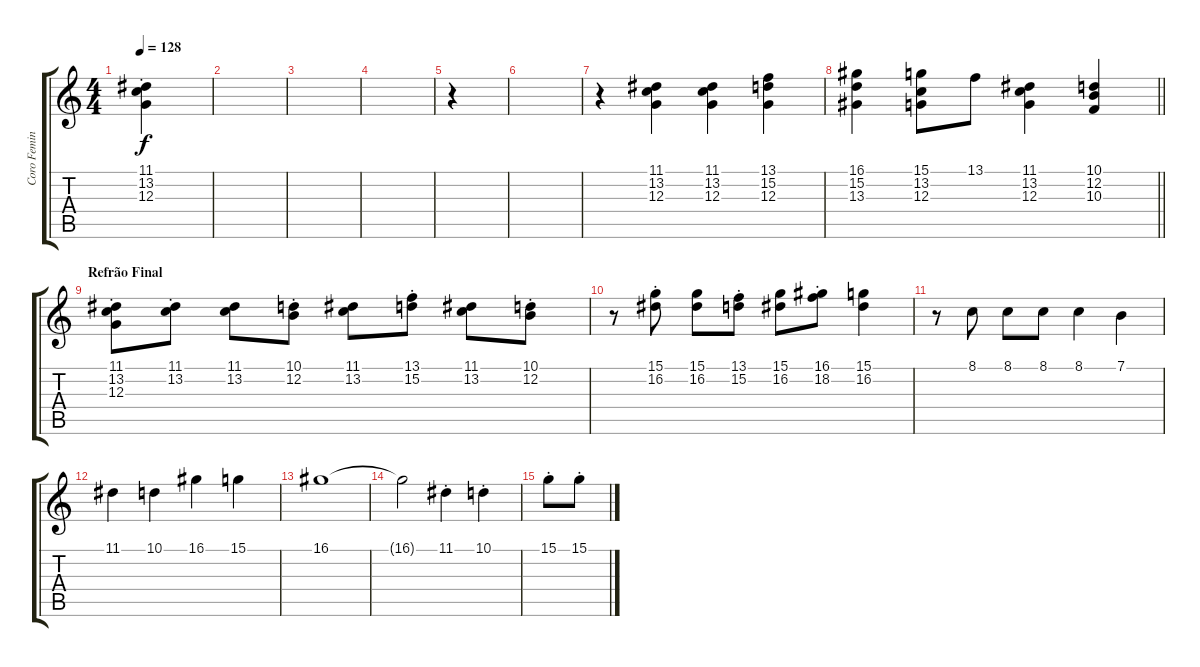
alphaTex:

\track ("Coro Feminino" "Coro Femin") {instrument choiraahs}
\staff {score tabs}
\tuning (E4 B3 G3 D3 A2 E2) {hide}
\ts (4 4)
\tempo 128
\clef g2
\ks c
(11.1{st} 13.2{st} 12.3{st}).4{dy f} |
|
|
|
r.4{volume 12} |
|
r.4 (11.1 13.2 12.3).4 (11.1 13.2 12.3).4 (13.1 15.2 12.3).4 |
\barLineRight lightlight
(16.1 15.2 13.3).4 (15.1 13.2 12.3).8 13.1.8 (11.1 13.2 12.3).4 (10.1 12.2 10.3).4 |
\section ("" "Refrão Final")
(11.1{st} 13.2{st} 12.3{st}).8 (11.1{st} 13.2{st}).8 (11.1 13.2).8 (10.1{st} 12.2{st}).8 (11.1 13.2).8 (13.1{st} 15.2{st}).8 (11.1 13.2).8 (10.1{st} 12.2{st}).8 |
r.8 (15.1{st} 16.2{st}).8 (15.1 16.2).8 (13.1{st} 15.2{st}).8 (15.1 16.2).8 (16.1{st} 18.2{st}).8 (15.1 16.2).4 |
r.8 8.1.8 8.1.8 8.1.8 8.1.4 7.1.4 |
11.1.4 10.1.4 16.1.4 15.1.4 |
16.1.1 |
16.1{t}.2 11.1{st}.4 10.1{st}.4 |
15.1{st}.8 15.1{st}.8
